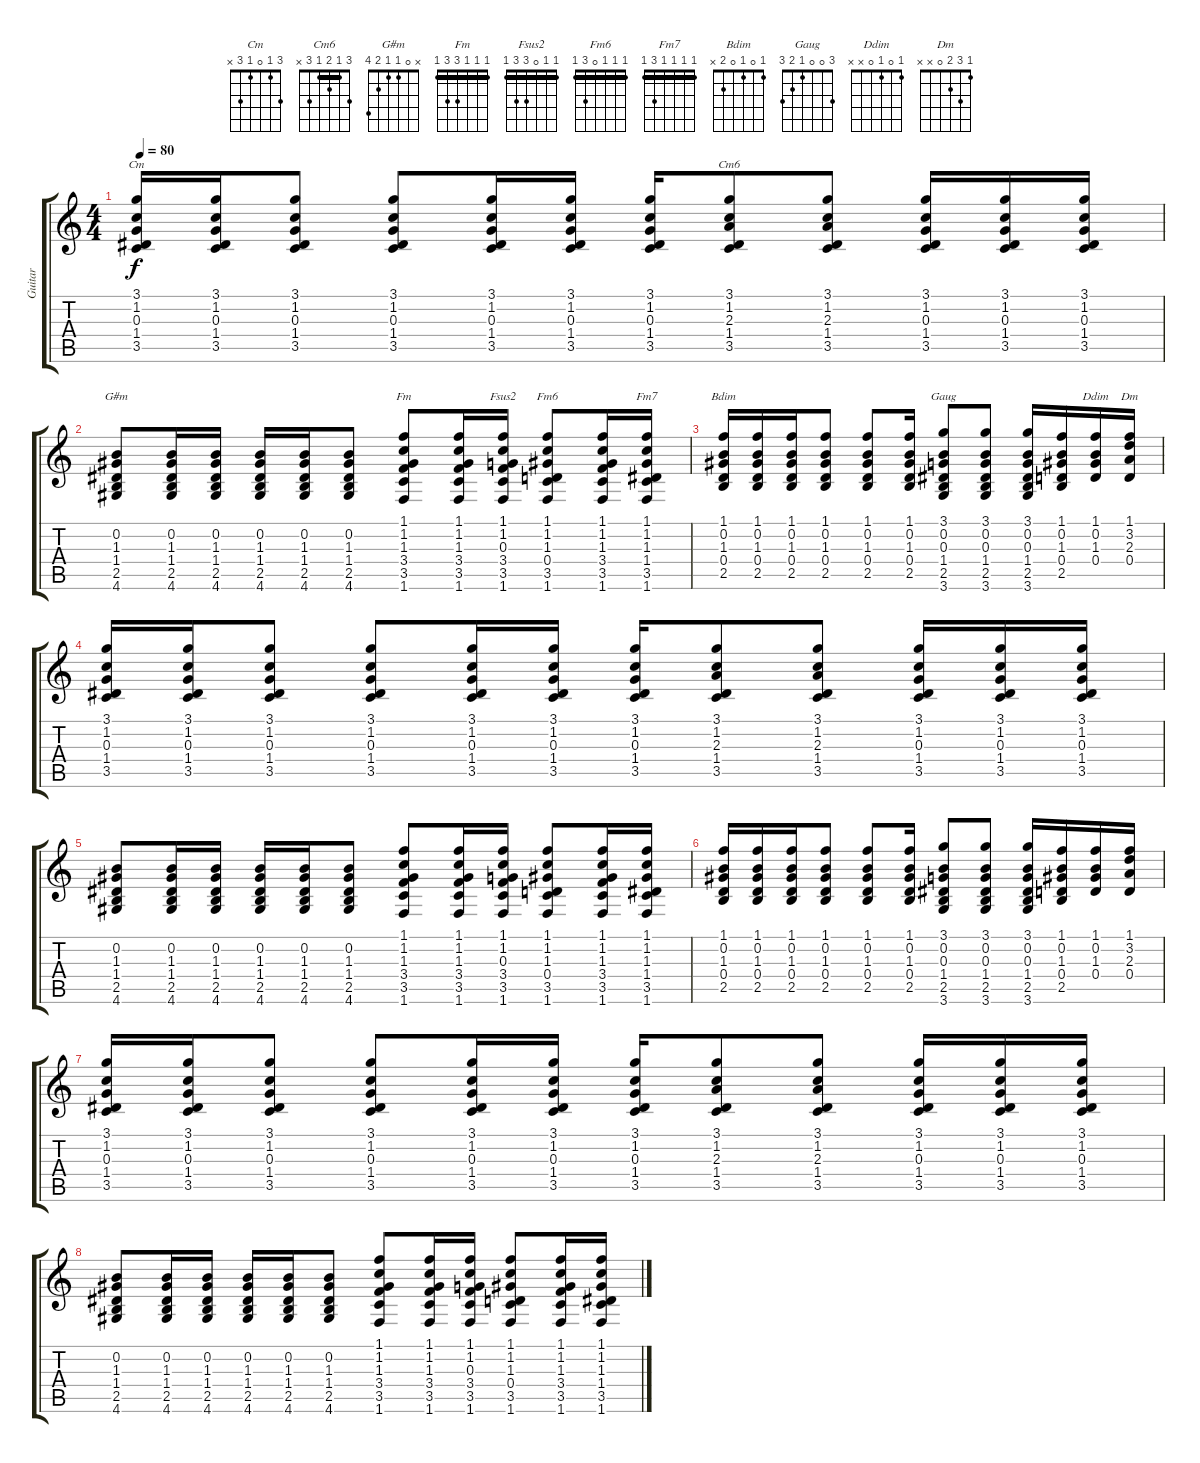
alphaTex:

\track ("Guitar" "Guitar") {instrument distortionguitar}
\staff {score tabs}
\tuning (E4 B3 G3 D3 A2 E2) {hide}
\chord ("Cm" 3 1 0 1 3 x)
\chord ("Cm6" 3 1 2 1 3 x) {barre 1}
\chord ("G#m" x 0 1 1 2 4)
\chord ("Fm" 1 1 1 3 3 1) {barre 1}
\chord ("Fsus2" 1 1 0 3 3 1) {barre 1}
\chord ("Fm6" 1 1 1 0 3 1) {barre 1}
\chord ("Fm7" 1 1 1 1 3 1) {barre 1}
\chord ("Bdim" 1 0 1 0 2 x)
\chord ("Gaug" 3 0 0 1 2 3)
\chord ("Ddim" 1 0 1 0 x x)
\chord ("Dm" 1 3 2 0 x x)
\ts (4 4)
\tempo 80
\clef g2
\ks c
(3.1 1.2 0.3 1.4 3.5).16{ch "Cm" dy f instrument distortionguitar} (3.1 1.2 0.3 1.4 3.5).16 (3.1 1.2 0.3 1.4 3.5).8 (3.1 1.2 0.3 1.4 3.5).8 (3.1 1.2 0.3 1.4 3.5).16 (3.1 1.2 0.3 1.4 3.5).16 (3.1 1.2 0.3 1.4 3.5).16 (3.1 1.2 2.3 1.4 3.5).8{ch "Cm6"} (3.1 1.2 2.3 1.4 3.5).8 (3.1 1.2 0.3 1.4 3.5).16 (3.1 1.2 0.3 1.4 3.5).16 (3.1 1.2 0.3 1.4 3.5).16 |
(0.2 1.3 1.4 2.5 4.6).8{ch "G#m"} (0.2 1.3 1.4 2.5 4.6).16 (0.2 1.3 1.4 2.5 4.6).16 (0.2 1.3 1.4 2.5 4.6).16 (0.2 1.3 1.4 2.5 4.6).16 (0.2 1.3 1.4 2.5 4.6).8 (1.1 1.2 1.3 3.4 3.5 1.6).8{ch "Fm"} (1.1 1.2 1.3 3.4 3.5 1.6).16 (1.1 1.2 0.3 3.4 3.5 1.6).16{ch "Fsus2"} (1.1 1.2 1.3 0.4 3.5 1.6).8{ch "Fm6"} (1.1 1.2 1.3 3.4 3.5 1.6).16 (1.1 1.2 1.3 1.4 3.5 1.6).16{ch "Fm7"} |
(1.1 0.2 1.3 0.4 2.5).16{ch "Bdim"} (1.1 0.2 1.3 0.4 2.5).16 (1.1 0.2 1.3 0.4 2.5).16 (1.1 0.2 1.3 0.4 2.5).8 (1.1 0.2 1.3 0.4 2.5).8 (1.1 0.2 1.3 0.4 2.5).16 (3.1 0.2 0.3 1.4 2.5 3.6).8{ch "Gaug"} (3.1 0.2 0.3 1.4 2.5 3.6).8 (3.1 0.2 0.3 1.4 2.5 3.6).16 (1.1 0.2 1.3 0.4 2.5).16 (1.1 0.2 1.3 0.4).16{ch "Ddim"} (1.1 3.2 2.3 0.4).16{ch "Dm"} |
(3.1 1.2 0.3 1.4 3.5).16 (3.1 1.2 0.3 1.4 3.5).16 (3.1 1.2 0.3 1.4 3.5).8 (3.1 1.2 0.3 1.4 3.5).8 (3.1 1.2 0.3 1.4 3.5).16 (3.1 1.2 0.3 1.4 3.5).16 (3.1 1.2 0.3 1.4 3.5).16 (3.1 1.2 2.3 1.4 3.5).8 (3.1 1.2 2.3 1.4 3.5).8 (3.1 1.2 0.3 1.4 3.5).16 (3.1 1.2 0.3 1.4 3.5).16 (3.1 1.2 0.3 1.4 3.5).16 |
(0.2 1.3 1.4 2.5 4.6).8 (0.2 1.3 1.4 2.5 4.6).16 (0.2 1.3 1.4 2.5 4.6).16 (0.2 1.3 1.4 2.5 4.6).16 (0.2 1.3 1.4 2.5 4.6).16 (0.2 1.3 1.4 2.5 4.6).8 (1.1 1.2 1.3 3.4 3.5 1.6).8 (1.1 1.2 1.3 3.4 3.5 1.6).16 (1.1 1.2 0.3 3.4 3.5 1.6).16 (1.1 1.2 1.3 0.4 3.5 1.6).8 (1.1 1.2 1.3 3.4 3.5 1.6).16 (1.1 1.2 1.3 1.4 3.5 1.6).16 |
(1.1 0.2 1.3 0.4 2.5).16 (1.1 0.2 1.3 0.4 2.5).16 (1.1 0.2 1.3 0.4 2.5).16 (1.1 0.2 1.3 0.4 2.5).8 (1.1 0.2 1.3 0.4 2.5).8 (1.1 0.2 1.3 0.4 2.5).16 (3.1 0.2 0.3 1.4 2.5 3.6).8 (3.1 0.2 0.3 1.4 2.5 3.6).8 (3.1 0.2 0.3 1.4 2.5 3.6).16 (1.1 0.2 1.3 0.4 2.5).16 (1.1 0.2 1.3 0.4).16 (1.1 3.2 2.3 0.4).16 |
(3.1 1.2 0.3 1.4 3.5).16 (3.1 1.2 0.3 1.4 3.5).16 (3.1 1.2 0.3 1.4 3.5).8 (3.1 1.2 0.3 1.4 3.5).8 (3.1 1.2 0.3 1.4 3.5).16 (3.1 1.2 0.3 1.4 3.5).16 (3.1 1.2 0.3 1.4 3.5).16 (3.1 1.2 2.3 1.4 3.5).8 (3.1 1.2 2.3 1.4 3.5).8 (3.1 1.2 0.3 1.4 3.5).16 (3.1 1.2 0.3 1.4 3.5).16 (3.1 1.2 0.3 1.4 3.5).16 |
(0.2 1.3 1.4 2.5 4.6).8 (0.2 1.3 1.4 2.5 4.6).16 (0.2 1.3 1.4 2.5 4.6).16 (0.2 1.3 1.4 2.5 4.6).16 (0.2 1.3 1.4 2.5 4.6).16 (0.2 1.3 1.4 2.5 4.6).8 (1.1 1.2 1.3 3.4 3.5 1.6).8 (1.1 1.2 1.3 3.4 3.5 1.6).16 (1.1 1.2 0.3 3.4 3.5 1.6).16 (1.1 1.2 1.3 0.4 3.5 1.6).8 (1.1 1.2 1.3 3.4 3.5 1.6).16 (1.1 1.2 1.3 1.4 3.5 1.6).16
